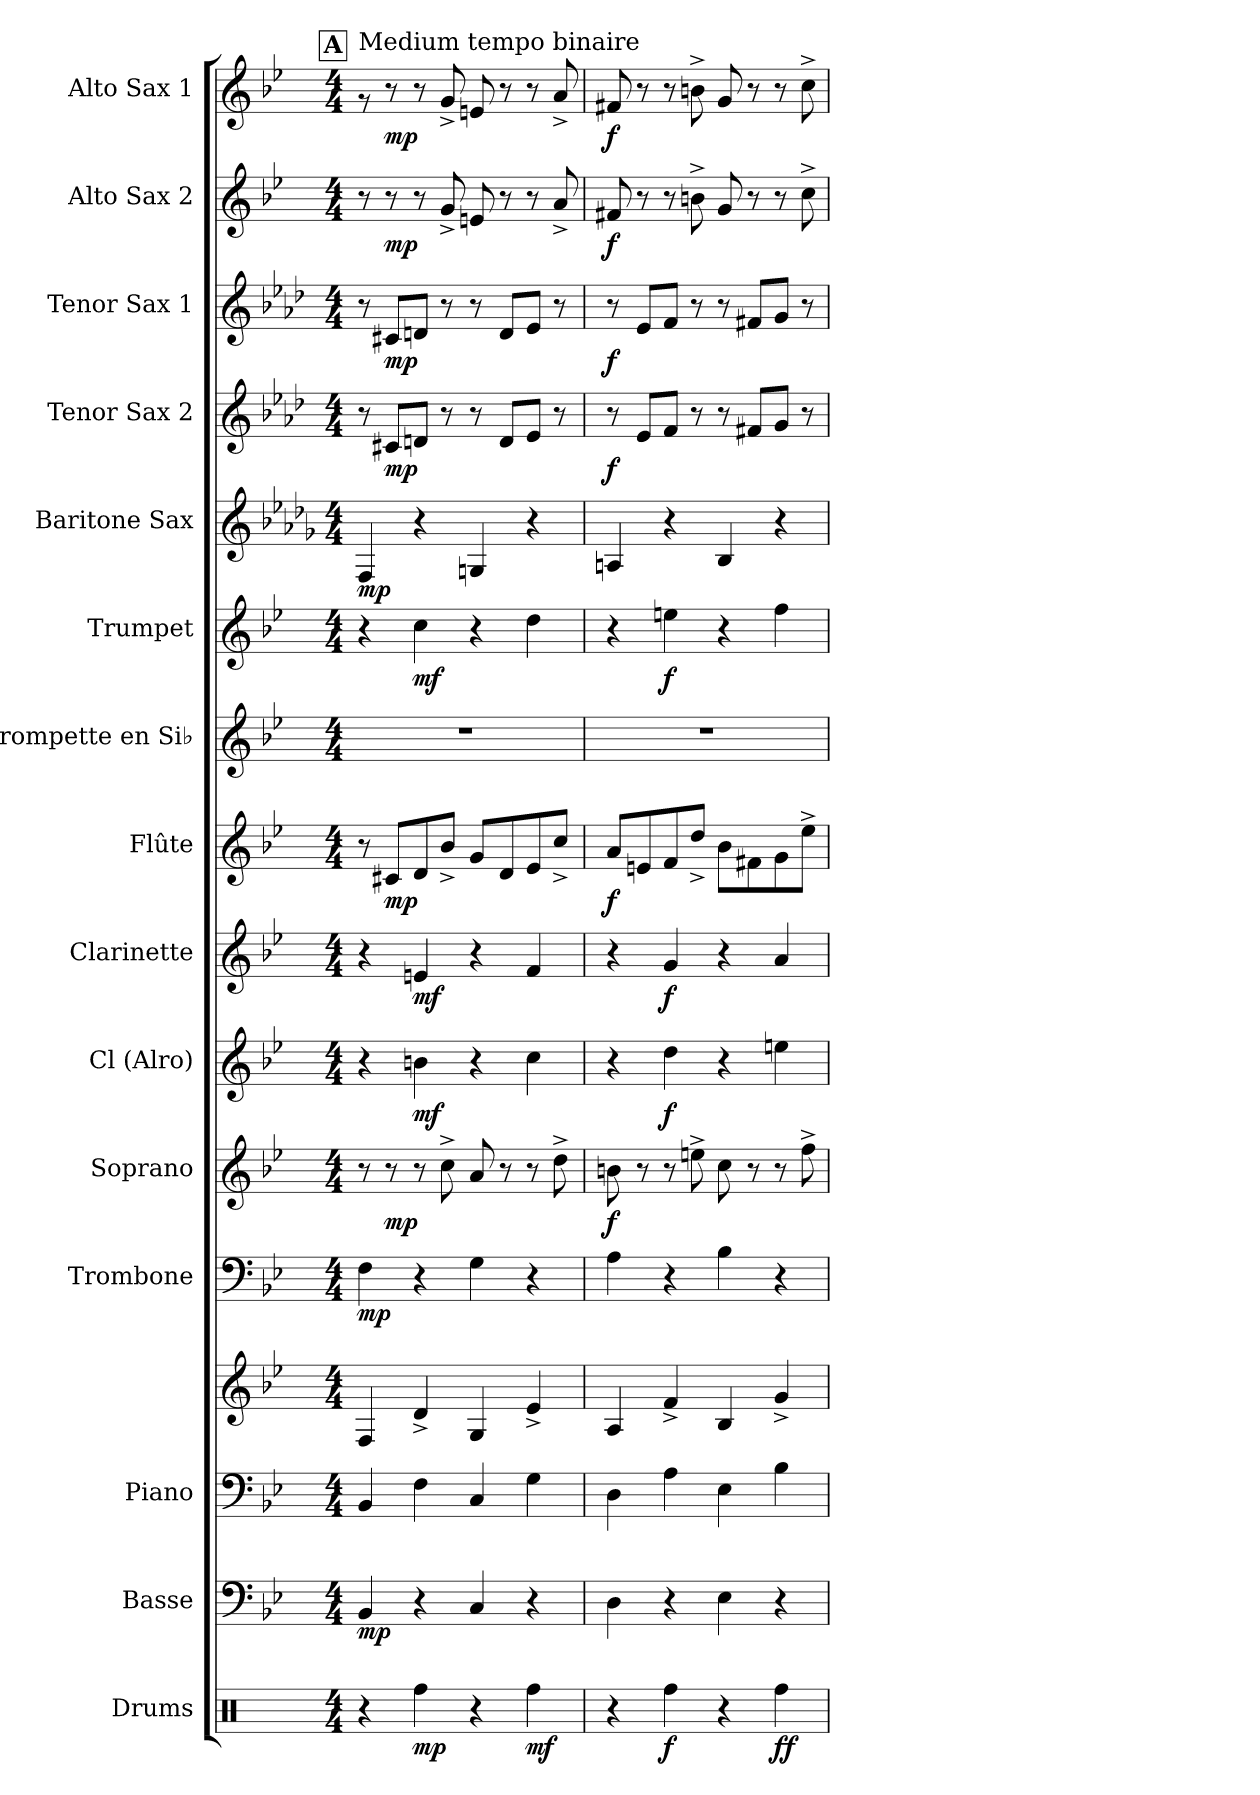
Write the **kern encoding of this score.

**kern	**dynam	**kern	**dynam	**kern	**kern	**kern	**dynam	**kern	**dynam	**kern	**dynam	**kern	**dynam	**kern	**dynam	**kern	**kern	**dynam	**kern	**dynam	**kern	**dynam	**kern	**dynam	**kern	**dynam	**kern	**dynam
*part15	*part15	*part14	*part14	*part13	*part13	*part12	*part12	*part11	*part11	*part10	*part10	*part9	*part9	*part8	*part8	*part7	*part6	*part6	*part5	*part5	*part4	*part4	*part3	*part3	*part2	*part2	*part1	*part1
*staff16	*staff16	*staff15	*staff15	*staff14	*staff13	*staff12	*staff12	*staff11	*staff11	*staff10	*staff10	*staff9	*staff9	*staff8	*staff8	*staff7	*staff6	*staff6	*staff5	*staff5	*staff4	*staff4	*staff3	*staff3	*staff2	*staff2	*staff1	*staff1
*I"Drums	*	*I"Basse	*	*I"Piano	*	*I"Trombone	*	*I"Soprano	*	*I"Cl (Alro)	*	*I"Clarinette	*	*I"Flûte	*	*I"Trompette en Si♭	*I"Trumpet	*	*I"Baritone Sax	*	*I"Tenor Sax 2	*	*I"Tenor Sax 1	*	*I"Alto Sax 2	*	*I"Alto Sax 1	*
*	*	*I'B	*	*I'P	*	*I'Tb	*	*I'Sop	*	*I'Cla	*	*I'Cl	*	*I'Fl.	*	*I'Tromp. Si♭	*I'Tp	*	*I'Bar	*	*	*	*	*	*I'Sa2	*	*I'Sa1	*
*clefX	*	*clefF4	*	*clefF4	*clefG2	*clefF4	*	*clefG2	*	*clefG2	*	*clefG2	*	*clefG2	*	*clefG2	*clefG2	*	*clefG2	*	*clefG2	*	*clefG2	*	*clefG2	*	*clefG2	*
*	*	*ITrd7c12	*	*	*	*	*	*ITrd1c2	*	*ITrd5c9	*	*ITrd1c2	*	*	*	*ITrd1c2	*ITrd1c2	*	*ITrd12c21	*	*ITrd8c14	*	*ITrd8c14	*	*ITrd5c9	*	*ITrd5c9	*
*k[]	*	*k[b-e-]	*	*k[b-e-]	*k[b-e-]	*k[b-e-]	*	*k[b-e-a-d-]	*	*k[b-e-a-d-g-]	*	*k[b-e-a-d-]	*	*k[b-e-]	*	*k[b-e-a-d-]	*k[b-e-a-d-]	*	*k[b-e-a-d-g-]	*	*k[b-e-a-d-]	*	*k[b-e-a-d-]	*	*k[b-e-a-d-g-]	*	*k[b-e-a-d-g-]	*
*M4/4	*	*M4/4	*	*M4/4	*M4/4	*M4/4	*	*M4/4	*	*M4/4	*	*M4/4	*	*M4/4	*	*M4/4	*M4/4	*	*M4/4	*	*M4/4	*	*M4/4	*	*M4/4	*	*M4/4	*
*MM164	*	*MM164	*	*MM164	*MM164	*MM164	*	*MM164	*	*MM164	*	*MM164	*	*MM164	*	*MM164	*MM164	*	*MM164	*	*MM164	*	*MM164	*	*MM164	*	*MM164	*
!!LO:REH:place=s1:a:fs=14:t=A
=1	=1	=1	=1	=1	=1	=1	=1	=1	=1	=1	=1	=1	=1	=1	=1	=1	=1	=1	=1	=1	=1	=1	=1	=1	=1	=1	=1	=1
!	!	!	!	!	!	!	!	!	!	!	!	!	!	!	!	!	!	!	!	!	!	!	!	!	!	!	!LO:TX:a:t=Medium tempo binaire	!
!	!	!	!LO:DY:b	!	!	!	!LO:DY:b	!	!	!	!	!	!	!	!	!	!	!	!	!LO:DY:b	!	!	!	!	!	!	!	!
4r	.	4BBB-/	mp	4BB-/	4F/	4F\	mp	8r	.	4r	.	4r	.	8r	.	1r	4r	.	4FF/	mp	8r	.	8r	.	8r	.	8rg	.
!	!	!	!	!	!	!	!	!	!LO:DY:b	!	!	!	!	!	!LO:DY:b	!	!	!	!	!	!	!LO:DY:b	!	!LO:DY:b	!	!LO:DY:b	!	!LO:DY:b
.	.	.	.	.	.	.	.	8r	mp	.	.	.	.	8c#X/L	mp	.	.	.	.	.	8C#X/L	mp	8C#X/L	mp	8r	mp	8r	mp
!	!LO:DY:b	!	!	!	!	!	!	!	!	!	!LO:DY:b	!	!LO:DY:b	!	!	!	!	!LO:DY:b	!	!	!	!	!	!	!	!	!	!
4Rff\	mp	4r	.	4F\	4d^/	4r	.	8r	.	4dn\	mf	4dn/	mf	8d/	.	.	4b-\	mf	4r	.	8Dn/J	.	8Dn/J	.	8r	.	8r	.
.	.	.	.	.	.	.	.	8b-^\	.	.	.	.	.	8b-^/J	.	.	.	.	.	.	8r	.	8r	.	8B-^/	.	8B-^/	.
4r	.	4CC/	.	4C/	4G/	4G\	.	8g/	.	4r	.	4r	.	8g/L	.	.	4r	.	4GGn/	.	8r	.	8r	.	8Gn/	.	8Gn/	.
.	.	.	.	.	.	.	.	8r	.	.	.	.	.	8d/	.	.	.	.	.	.	8D/L	.	8D/L	.	8r	.	8r	.
!	!LO:DY:b	!	!	!	!	!	!	!	!	!	!	!	!	!	!	!	!	!	!	!	!	!	!	!	!	!	!	!
4Rff\	mf	4r	.	4G\	4e-^/	4r	.	8r	.	4e-\	.	4e-/	.	8e-/	.	.	4cc\	.	4r	.	8E-/J	.	8E-/J	.	8r	.	8r	.
.	.	.	.	.	.	.	.	8cc^\	.	.	.	.	.	8cc^/J	.	.	.	.	.	.	8r	.	8r	.	8c^/	.	8c^/	.
=2	=2	=2	=2	=2	=2	=2	=2	=2	=2	=2	=2	=2	=2	=2	=2	=2	=2	=2	=2	=2	=2	=2	=2	=2	=2	=2	=2	=2
!	!	!	!	!	!	!	!	!	!LO:DY:b	!	!	!	!	!	!LO:DY:b	!	!	!	!	!	!	!LO:DY:b	!	!LO:DY:b	!	!LO:DY:b	!	!LO:DY:b
4r	.	4DD\	.	4D\	4A/	4A\	.	8an\	f	4r	.	4r	.	8a/L	f	1r	4r	.	4AAn/	.	8r	f	8r	f	8An/	f	8An/	f
.	.	.	.	.	.	.	.	8r	.	.	.	.	.	8en/	.	.	.	.	.	.	8E-/L	.	8E-/L	.	8r	.	8r	.
!	!LO:DY:b	!	!	!	!	!	!	!	!	!	!LO:DY:b	!	!LO:DY:b	!	!	!	!	!LO:DY:b	!	!	!	!	!	!	!	!	!	!
4Rff\	f	4r	.	4A\	4f^/	4r	.	8r	.	4f\	f	4f/	f	8f/	.	.	4ddn\	f	4r	.	8F/J	.	8F/J	.	8r	.	8r	.
.	.	.	.	.	.	.	.	8ddn^\	.	.	.	.	.	8dd^/J	.	.	.	.	.	.	8r	.	8r	.	8dn^\	.	8dn^\	.
4r	.	4EE-\	.	4E-\	4B-/	4B-\	.	8b-\	.	4r	.	4r	.	8b-\L	.	.	4r	.	4BB-/	.	8r	.	8r	.	8B-/	.	8B-/	.
.	.	.	.	.	.	.	.	8r	.	.	.	.	.	8f#X\	.	.	.	.	.	.	8F#X/L	.	8F#X/L	.	8r	.	8r	.
!	!LO:DY:b	!	!	!	!	!	!	!	!	!	!	!	!	!	!	!	!	!	!	!	!	!	!	!	!	!	!	!
4Rff\	ff	4r	.	4B-\	4g^/	4r	.	8r	.	4gn\	.	4g/	.	8g\	.	.	4ee-\	.	4r	.	8G/J	.	8G/J	.	8r	.	8r	.
.	.	.	.	.	.	.	.	8ee-^\	.	.	.	.	.	8ee-^\J	.	.	.	.	.	.	8r	.	8r	.	8e-^\	.	8e-^\	.
=	=	=	=	=	=	=	=	=	=	=	=	=	=	=	=	=	=	=	=	=	=	=	=	=	=	=	=	=
*-	*-	*-	*-	*-	*-	*-	*-	*-	*-	*-	*-	*-	*-	*-	*-	*-	*-	*-	*-	*-	*-	*-	*-	*-	*-	*-	*-	*-
